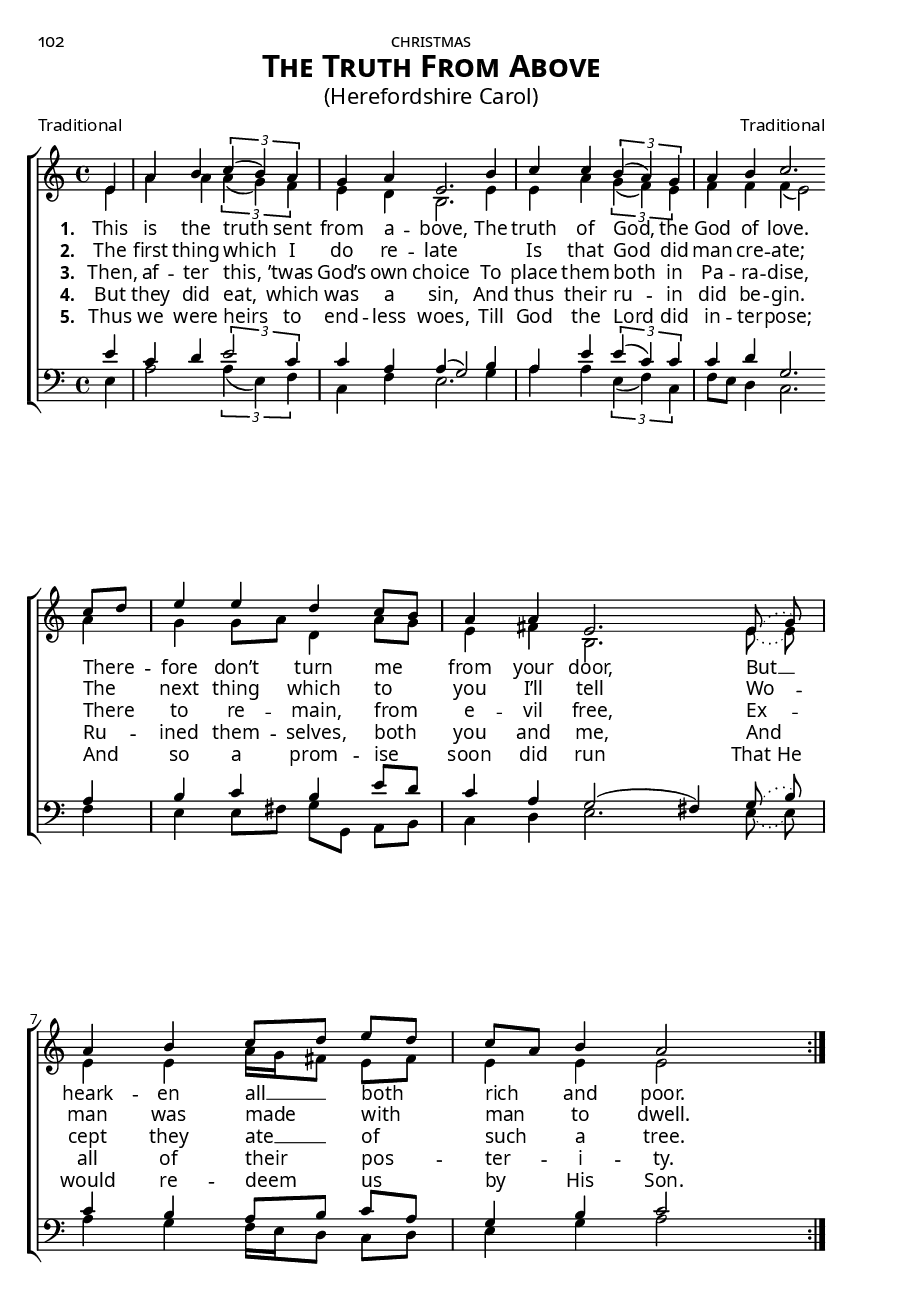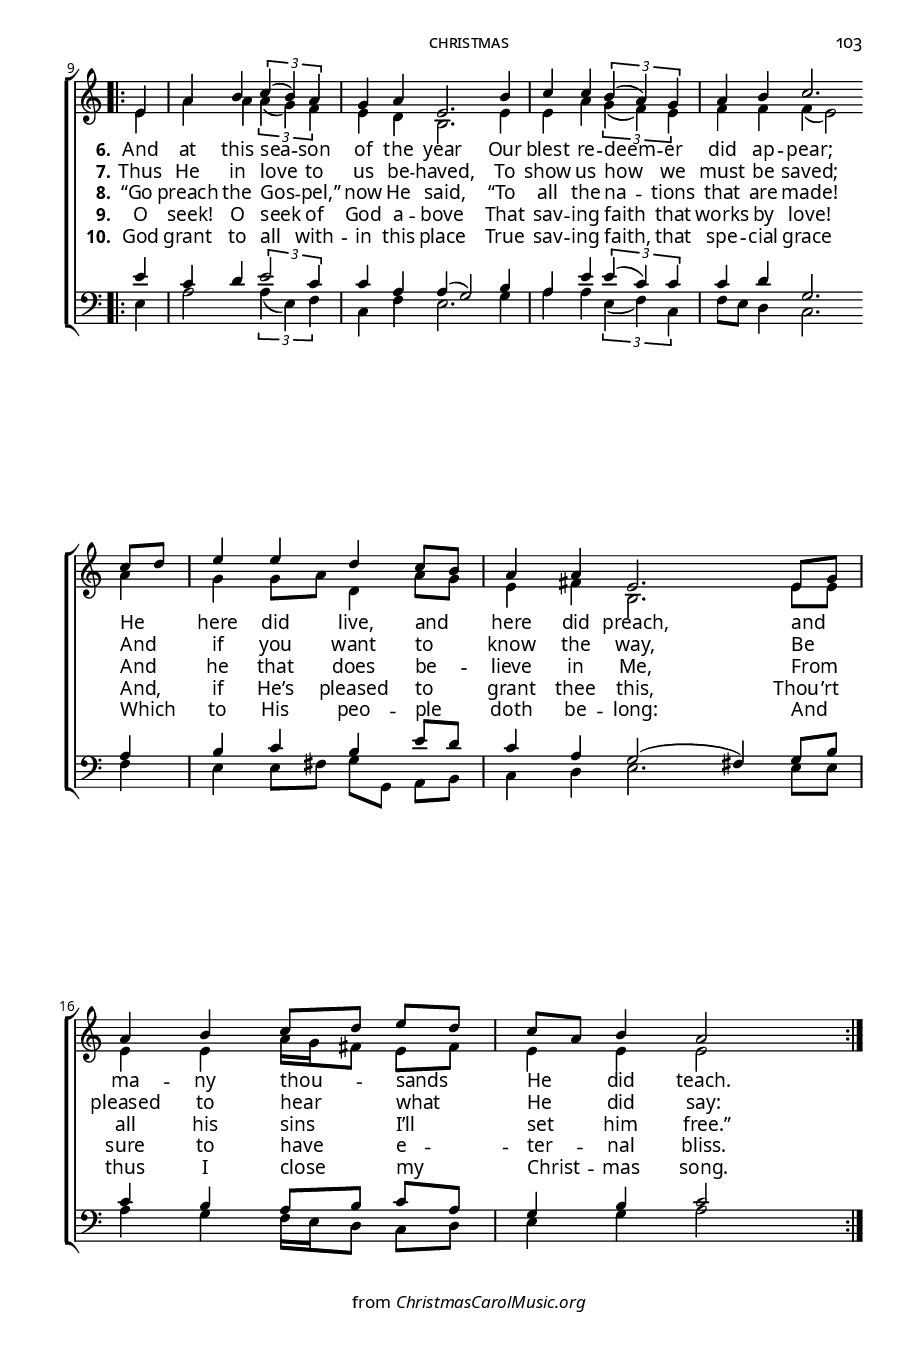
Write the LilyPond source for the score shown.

\version "2.14.2"
\include "util.ly"
\header {
  title = \markup{\override #'(font-name . "Garamond Premier Pro Semibold"){ \abs-fontsize #15 \smallCapsOldStyle"The Truth From Above"}}
  subtitle = \markup{\override #'(font-name . "Garamond Premier Pro"){ \abs-fontsize #10.5 "(Herefordshire Carol)"}}
  poet = \markup\oldStyleNum"Traditional"
  composer = \markup\oldStyleNum"Traditional"  
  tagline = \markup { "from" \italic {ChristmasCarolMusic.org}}
}
\paper {
  %print-all-headers = ##t
  paper-height = 9\in
  paper-width = 6\in
  indent = 0\in
  %system-system-spacing = #'((basic-distance . 10) (padding . 0))
  system-system-spacing =
    #'((basic-distance . 0)
       (minimum-distance . 0)
       (padding . -5)
       (stretchability . 100))
  ragged-last-bottom = ##f
  ragged-bottom = ##f
  two-sided = ##t
  inner-margin = 0.5\in
  outer-margin = 0.25\in
  top-margin = 0.25\in
  bottom-margin = 0.25\in
  first-page-number = #102
  print-first-page-number = ##t
  headerLine = \markup{\override #'(font-name . "Garamond Premier Pro") \smallCapsOldStyle"christmas"}
  oddHeaderMarkup = \markup\fill-line{
     \override #'(font-name . "Garamond Premier Pro")\abs-fontsize #8.5
     \combine 
        \fill-line{"" \on-the-fly #print-page-number-check-first
        \oldStylePageNum""
        }
        \fill-line{\headerLine}
  }
  evenHeaderMarkup = \markup {
     \override #'(font-name . "Garamond Premier Pro")\abs-fontsize #8.5
     \combine
        \on-the-fly #print-page-number-check-first
        \oldStylePageNum""
        \fill-line{\headerLine}
  }
}
#(set-global-staff-size 15) \paper{ #(define fonts (make-pango-font-tree "GoudyOlSt BT" "Garamond Premier Pro" "Garamond Premier Pro" (/ 15 20))) }
global = {
  \key c \major
  \time 4/4
  \autoBeamOff
}

sopMusic = \relative c' {
  \repeat volta 3 {
    \partial 4 e4 |
    a b \times 2/3 { c( b) a} |
    \partial 4*6 g a e2. b'4 |
    c c \times 2/3 {b( a) g} |
    
    \partial 4*6 a b c2. \bar""\break c8[ d] |
    e4 e d c8[ b] |
    \partial 4*6 a4 a e2. \slurDotted e8( g) |
    
    a4 b c8[ d] e[ d] |
    c[ a] b4 a2
  }
  \break
  
  
  \slurSolid
  \repeat volta 2 {
    \partial 4 e4 |
    a b \times 2/3 { c( b) a} |
    \partial 4*6 g a e2. b'4 |
    c c \times 2/3 {b( a) g} |
    
    \partial 4*6 a b c2. \bar""\break c8[ d] |
    e4 e d c8[ b] |
    \partial 4*6 a4 a e2. e8[ g] |
    
    a4 b c8[ d] e[ d] |
    c[ a] b4 a2
  }
}
sopWords = \lyricmode {
  
}

altoMusic = \relative c' {
  e4 |
  a a \times 2/3 {a( g) f} |
  e d b2. e4 |
  e a \times 2/3 {g( f) e} |
  
  f4 f f( e2) a4 |
  g g8[ a] d,4 a'8[ g] |
  e4 fis b,2. \slurDotted e8( e) |
  
  e4 e a16[ g fis8] e[ fis] |
  e4 e e2
  
  
  
  \slurSolid
  e4 |
  a a \times 2/3 {a( g) f} |
  e d b2. e4 |
  e a \times 2/3 {g( f) e} |
  
  f4 f f( e2) a4 |
  g g8[ a] d,4 a'8[ g] |
  e4 fis b,2. e8[ e] |
  
  e4 e a16[ g fis8] e[ fis] |
  e4 e e2
}


altoWords = \lyricmode {
  \dropLyricsXI
  \set stanza = #"1. "
  This is the truth sent from a -- bove,
  The truth of God, the God of love.
  There -- fore don’t turn me from your door,
  But __ heark -- en all __ both rich and poor.
  
  \set stanza = #"6."
  And at this sea -- son of the year
  Our blest re -- deem -- er did ap -- pear;
  He here did live, and here did preach,
  and ma -- ny thou -- sands He did teach.
}
altoWordsII = \lyricmode {
  \dropLyricsXI
%\markup\italic
  \set stanza = #"2. "
  The first thing which I do re -- late
  \skip1
  Is that God did man cre -- ate;
  The next thing which to you I’ll tell
  Wo -- man was made with man to dwell.
  
  \set stanza = #"7."
  Thus He in love to us be -- haved,
  To show us how we must be saved;
  And if you want to know the way,
  Be pleased to hear what He did say:
}
altoWordsIII = \lyricmode {
  \dropLyricsXI
  \set stanza = #"3. "
  Then, af -- ter this, ’twas God’s own choice
  To place them both in Pa -- ra -- dise,
  There to re -- main, from e -- vil free,
  Ex -- cept they ate __ of such a tree.

  \set stanza = #"8."
  “Go preach the Gos -- pel,” now He said,
  “To all the na -- tions that are made!
  And he that does be -- lieve in Me,
  From all his sins I’ll set him free.”

}
altoWordsIV = \lyricmode {
  \dropLyricsXI
  \set stanza = #"4. "
  But they did eat, which was a sin,
  And thus their ru -- in did be -- gin.
  Ru -- ined them -- selves, both you and me,
  And all of their pos -- ter -- i -- ty.
  
  \set stanza = #"9."
  O seek! O seek of God a -- bove
  That sav -- ing faith that works by love!
  And, if He’s pleased to grant thee this,
  \set ignoreMelismata = ##t
  Thou -- ’rt
  \unset ignoreMelismata
  sure to have e -- ter -- nal bliss.
}
altoWordsV = \lyricmode {
  \dropLyricsXI
  \set stanza = #"5. "
  Thus we were heirs to end -- less woes,
  Till God the Lord did in -- ter -- pose;
  And so a prom -- ise soon did run
  \set ignoreMelismata = ##t
  That He
  \unset ignoreMelismata
  would re -- deem us by His Son.
  
  \set stanza = #"10."
  God grant to all with -- in this place
  True sav -- ing faith, that spe -- cial grace
  Which to His peo -- ple doth be -- long:
  And thus I close my Christ -- mas song.

}
altoWordsVI = \lyricmode {
  \set stanza = #"6. "
  \set ignoreMelismata = ##t
}
tenorMusic = \relative c' {
  e4 |
  c d \times 2/3 {e2 c4} |
  c a a( g2) b4 |
  a e' \times 2/3 {e( c) c} |
  
  c d g,2. a4 |
  b c b e8[ d] |
  c4 a g2( fis!4) \slurDotted g8( b) |
  
  c4 b a8[ b] c[ a] |
  g4 b c2
  
  
  \slurSolid
  e4 |
  c d \times 2/3 {e2 c4} |
  c a a( g2) b4 |
  a e' \times 2/3 {e( c) c} |
  
  c d g,2. a4 |
  b c b e8[ d] |
  c4 a g2( fis!4) g8[ b] |
  
  c4 b a8[ b] c[ a] |
  g4 b c2
}
tenorWords = \lyricmode {

}

bassMusic = \relative c {
  e4 |
  a2 \times 2/3 {a4( e) f} |
  c4 f e2. g4 |
  a a \times 2/3 {e( f) c} |
  
  f8[ e] d4 c2. f4 |
  e e8[ fis] g[ g,] a[ b] |
  c4 d e2. \slurDotted e8( e) |
  
  a4 g f16[ e d8] c[ d] |
  e4 g a2
  
  
  
  \slurSolid
  e4 |
  a2 \times 2/3 {a4( e) f} |
  c4 f e2. g4 |
  a a \times 2/3 {e( f) c} |
  
  f8[ e] d4 c2. f4 |
  e e8[ fis] g[ g,] a[ b] |
  c4 d e2. e8[ e] |
  
  a4 g f16[ e d8] c[ d] |
  e4 g a2
}
bassWords = \lyricmode {

}

pianoRH = \relative c' {
  
}
pianoLH = \relative c' {
  
}

\score {
  <<
   \new ChoirStaff <<
    \new Staff = women <<
      \new Voice = "sopranos" { \voiceOne << \global \sopMusic >> }
      \new Voice = "altos" { \voiceTwo << \global \altoMusic >> }
    >>
    \new Lyrics \with { alignAboveContext = #"women" \override VerticalAxisGroup #'nonstaff-relatedstaff-spacing = #'((basic-distance . 1))} \lyricsto "sopranos" \sopWords
    \new Lyrics = "altosVI"  \with { alignBelowContext = #"women" } \lyricsto "sopranos" \altoWordsVI
    \new Lyrics = "altosV"  \with { alignBelowContext = #"women" } \lyricsto "sopranos" \altoWordsV
    \new Lyrics = "altosIV"  \with { alignBelowContext = #"women" } \lyricsto "sopranos" \altoWordsIV
    \new Lyrics = "altosIII"  \with { alignBelowContext = #"women" } \lyricsto "sopranos" \altoWordsIII
    \new Lyrics = "altosII"  \with { alignBelowContext = #"women" } \lyricsto "sopranos" \altoWordsII
    \new Lyrics = "altos"  \with { alignBelowContext = #"women" \override VerticalAxisGroup #'nonstaff-relatedstaff-spacing = #'((padding . -1)) } \lyricsto "sopranos" \altoWords
   \new Staff = men <<
      \clef bass
      \new Voice = "tenors" { \voiceOne << \global \tenorMusic >> }
      \new Voice = "basses" { \voiceTwo << \global \bassMusic >> }
    >>
    \new Lyrics \with { alignAboveContext = #"men" \override VerticalAxisGroup #'nonstaff-relatedstaff-spacing = #'((basic-distance . 1)) } \lyricsto "tenors" \tenorWords
    \new Lyrics \with { alignBelowContext = #"men" \override VerticalAxisGroup #'nonstaff-relatedstaff-spacing = #'((basic-distance . 1)) } \lyricsto "basses" \bassWords
  >>
%    \new PianoStaff << \new Staff { \new Voice { \pianoRH } } \new Staff { \clef "bass" \pianoLH } >>
  >>
  \layout {
    \context {
      \Score
      %\override SpacingSpanner #'base-shortest-duration = #(ly:make-moment 1 8)
      \override SpacingSpanner #'common-shortest-duration = #(ly:make-moment 1 4)
    }
    \context {
      % Remove all empty staves
      % \Staff \RemoveEmptyStaves \override VerticalAxisGroup #'remove-first = ##t
    }
    \context {
      \Lyrics
      \override LyricText #'X-offset = #center-on-word
    }
  }
}

